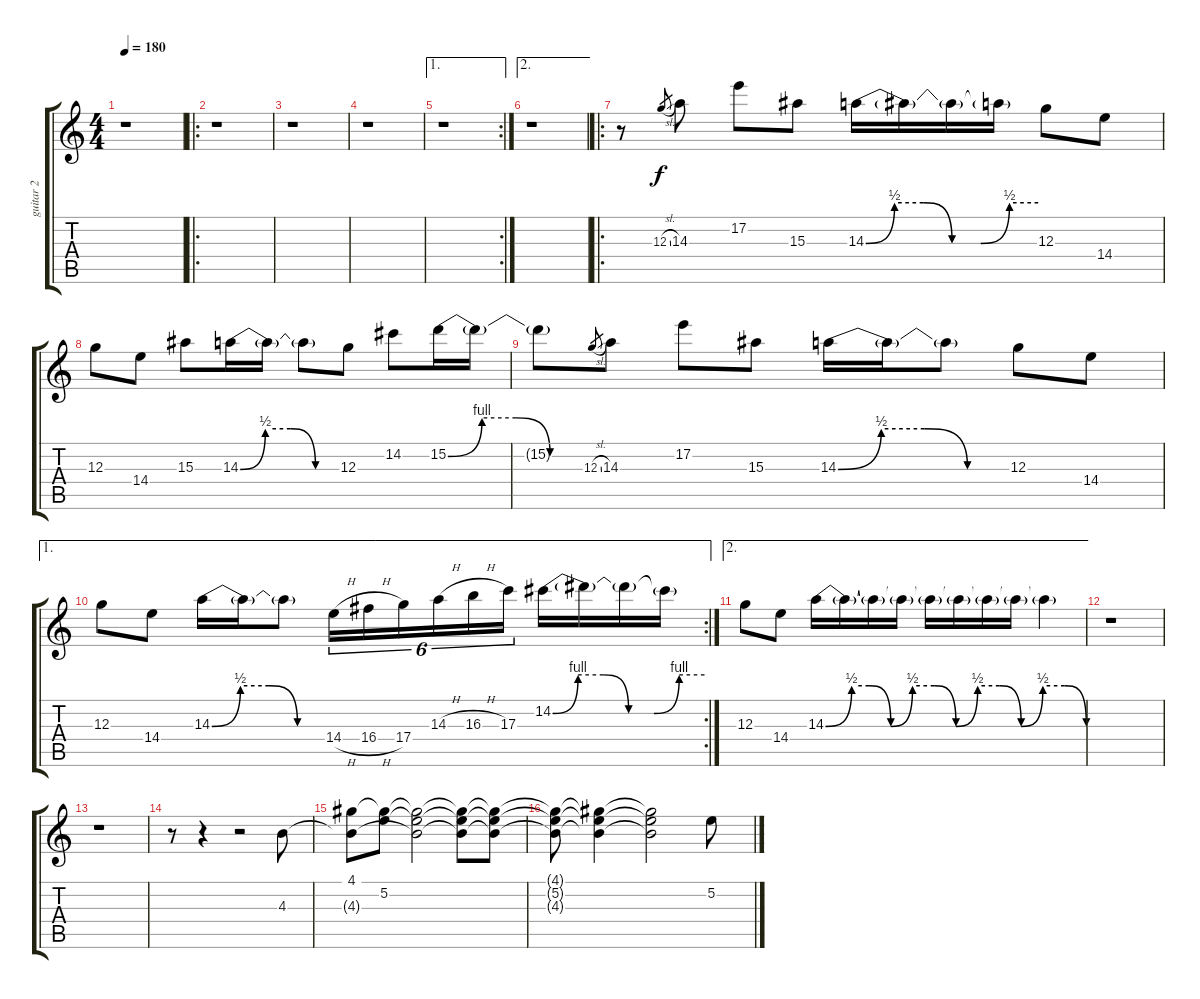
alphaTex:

\track ("guitar 2" "guitar 2") {instrument distortionguitar}
\staff {score tabs}
\tuning (E4 B3 G3 D3 A2 E2) {hide}
\ts (4 4)
\tempo 180
\clef g2
\ks c
r.1{dy f instrument distortionguitar} |
\ro
r.1 |
r.1 |
r.1 |
\ae 1
\rc 2
r.1 |
\ae 2
r.1 |
\ro
r.8 12.3{sl}.8{gr} 14.3.8 17.2.8 15.3.8 14.3{be (custom 0 0 10 2 20 2 30 0 40 0 50 2 60 2)}.16 14.3{t}.16 14.3{t}.16 14.3{t}.16 12.3.8 14.4.8 |
12.3.8 14.4.8 15.3.8 14.3{be (custom 0 0 15 2 30 2 45 0 60 0)}.16 14.3{t}.16 14.3{t}.8 12.3.8 14.2.8 15.2{be (custom 0 0 15 4 30 4 45 0 60 0)}.16 15.2{t}.16 |
15.2{t}.8 12.3{sl}.8{gr} 14.3.8 17.2.8 15.3.8 14.3{be (custom 0 0 15 2 30 2 45 0 60 0)}.16 14.3{t}.16 14.3{t}.8 12.3.8 14.4.8 |
\ae 1
\rc 2
12.3.8 14.4.8 14.3{be (custom 0 0 15 2 30 2 45 0 60 0)}.16 14.3{t}.16 14.3{t}.8 14.4{h}.16{tu (6 4)} 16.4{h}.16{tu (6 4)} 17.4.16{tu (6 4)} 14.3{h}.16{tu (6 4)} 16.3{h}.16{tu (6 4)} 17.3.16{tu (6 4)} 14.2{be (custom 0 0 10 4 20 4 30 0 40 0 50 4 60 4)}.16 14.2{t}.16 14.2{t}.16 14.2{t}.16 |
\ae 2
12.3.8 14.4.8 14.3{be (custom 0 0 6 2 10 2 15 0 20 2 25 2 30 0 35 2 40 2 45 0 50 2 55 2 60 0)}.16 14.3{t}.16 14.3{t}.16 14.3{t}.16 14.3{t}.16 14.3{t}.16 14.3{t}.16 14.3{t}.16 14.3{t}.4 |
r.1 |
r.1 |
r.8 r.4 r.2 4.3.8{instrument acousticguitarsteel} |
(4.1 4.3{t}).8 (4.1{t} 5.2).8 (4.1{t} 5.2{t} 4.3{t}).2 (4.1{t} 5.2{t} 4.3{t}).8 (4.1{t} 5.2{t} 4.3{t}).8 |
(4.1{t} 5.2{t} 4.3{t}).8 (4.1{t} 5.2{t} 4.3{t}).4 (4.1{t} 5.2{t} 4.3{t}).2 5.2.8
